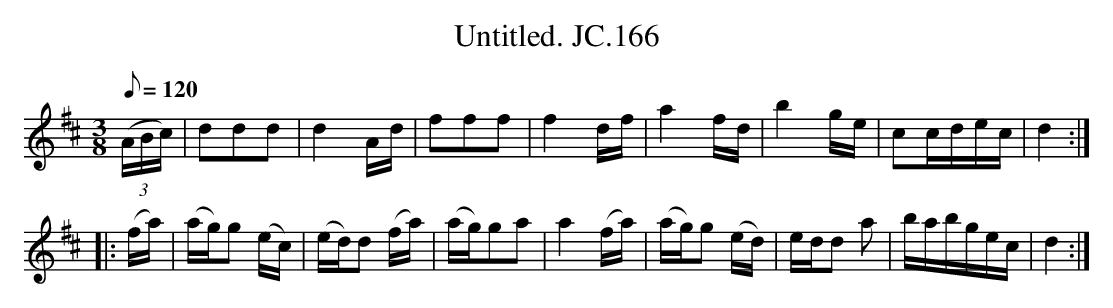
X:1
T:Untitled. JC.166
M:3/8
L:1/16
Q:1/8=120
K:D
((3ABc)|\\
d2d2d2|d4Ad|f2f2f2|f4df|a4fd|b4ge|c2cdec|d4:|
|:(fa)|(ag)g2 (ec)|(ed)d2 (fa)|(ag)g2a2|a4(fa)|\\
(ag)g2 (ed)|edd2 a2|babgec|d4:|
